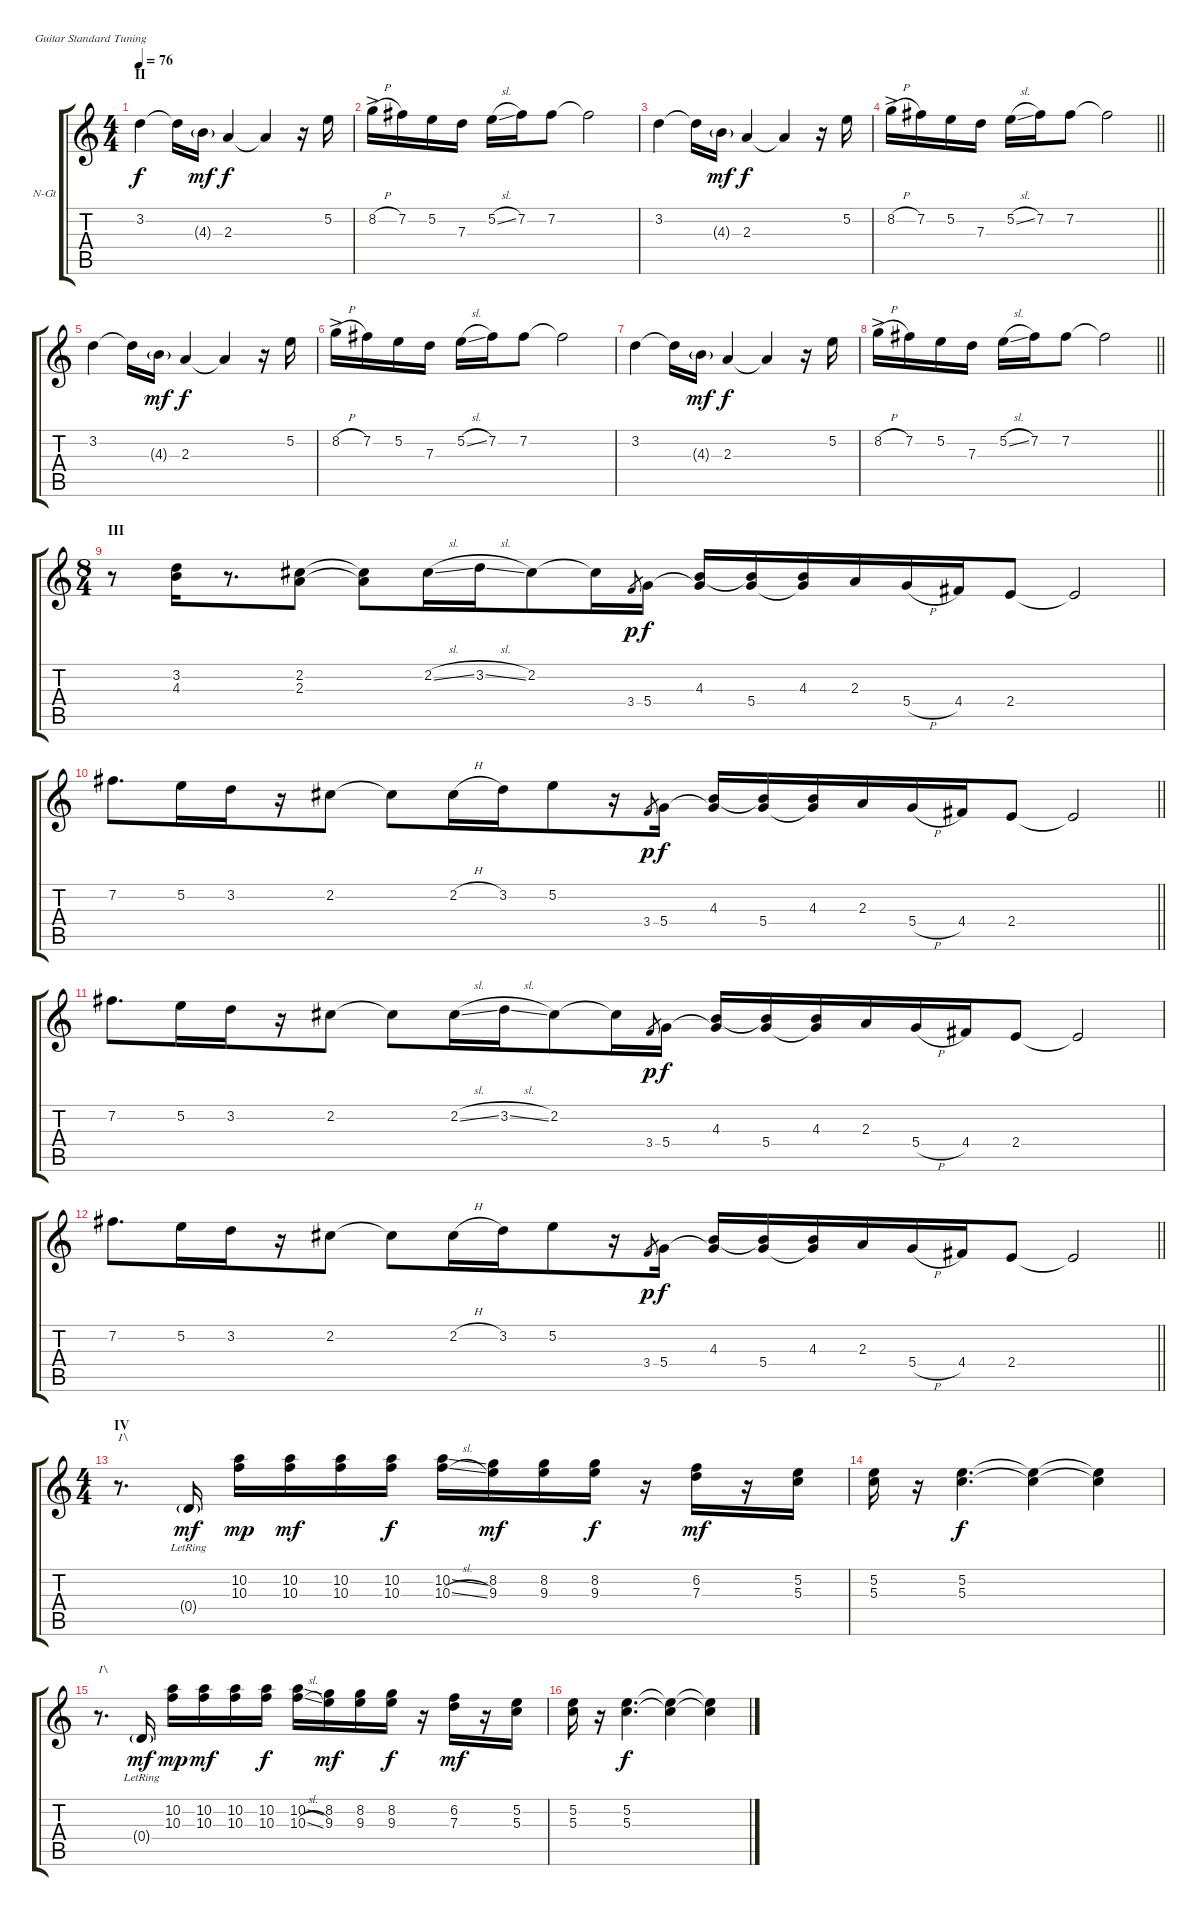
\bracketExtendMode groupsimilarinstruments
\firstSystemTrackNameOrientation horizontal
\otherSystemsTrackNameOrientation horizontal
\track ("Mikael Akerfeldt" "N-Gt") {instrument acousticguitarnylon}
\staff {score tabs}
\tuning (E4 B3 G3 D3 A2 E2)
\ts (4 4)
\beaming (8 2 2 2 2)
\section ("" "II")
\tempo 76
\clef g2
\ks c
3.2.4{dy f} 3.2{t}.16 4.3{g}.16{dy mf} 2.3.4{dy f} 2.3{t}.4 r.16 5.2.16 |
8.2{h ac}.16 7.2.16 5.2.16 7.3.16 5.2{sl}.16 7.2.16 7.2.8 7.2{t}.2 |
3.2.4 3.2{t}.16 4.3{g}.16{dy mf} 2.3.4{dy f} 2.3{t}.4 r.16 5.2.16 |
\barLineRight lightlight
8.2{h ac}.16 7.2.16 5.2.16 7.3.16 5.2{sl}.16 7.2.16 7.2.8 7.2{t}.2 |
3.2.4 3.2{t}.16 4.3{g}.16{dy mf} 2.3.4{dy f} 2.3{t}.4 r.16 5.2.16 |
8.2{h ac}.16 7.2.16 5.2.16 7.3.16 5.2{sl}.16 7.2.16 7.2.8 7.2{t}.2 |
3.2.4 3.2{t}.16 4.3{g}.16{dy mf} 2.3.4{dy f} 2.3{t}.4 r.16 5.2.16 |
\barLineRight lightlight
8.2{h ac}.16 7.2.16 5.2.16 7.3.16 5.2{sl}.16 7.2.16 7.2.8 7.2{t}.2 |
\ts (8 4)
\beaming (8 4 4 4 4)
\section ("" "III")
r.8 (3.2 4.3).16 r.8{d} (2.2 2.3).8 (2.2{t} 2.3{t}).8 2.2{sl}.16 3.2{sl}.16 2.2.8 2.2{t}.16 3.4.8{gr dy p} 5.4.16{dy f} (4.3 5.4{t}).16 (4.3{t} 5.4).16 (4.3 5.4{t}).16 2.3.16 5.4{h}.16 4.4.16 2.4.8 2.4{t}.2 |
\barLineRight lightlight
7.2.8{d} 5.2.16 3.2.16 r.16 2.2.8 2.2{t}.8 2.2{h}.16 3.2.16 5.2.8 r.16 3.4.8{gr dy p} 5.4.16{dy f} (4.3 5.4{t}).16 (4.3{t} 5.4).16 (4.3 5.4{t}).16 2.3.16 5.4{h}.16 4.4.16 2.4.8 2.4{t}.2 |
7.2.8{d} 5.2.16 3.2.16 r.16 2.2.8 2.2{t}.8 2.2{sl}.16 3.2{sl}.16 2.2.8 2.2{t}.16 3.4.8{gr dy p} 5.4.16{dy f} (4.3 5.4{t}).16 (4.3{t} 5.4).16 (4.3 5.4{t}).16 2.3.16 5.4{h}.16 4.4.16 2.4.8 2.4{t}.2 |
\barLineRight lightlight
7.2.8{d} 5.2.16 3.2.16 r.16 2.2.8 2.2{t}.8 2.2{h}.16 3.2.16 5.2.8 r.16 3.4.8{gr dy p} 5.4.16{dy f} (4.3 5.4{t}).16 (4.3{t} 5.4).16 (4.3 5.4{t}).16 2.3.16 5.4{h}.16 4.4.16 2.4.8 2.4{t}.2 |
\ts (4 4)
\beaming (8 2 2 2 2)
\section ("" "IV")
r.8{d txt "I\\"} 0.4{g lr}.16{dy mf} (10.2 10.3).16{dy mp} (10.2 10.3).16{dy mf} (10.2 10.3).16 (10.2 10.3).16{dy f} (10.2{ss} 10.3{sl}).16 (8.2 9.3).16{dy mf} (8.2 9.3).16 (8.2 9.3).16{dy f} r.16 (6.2 7.3).16{dy mf} r.16 (5.2 5.3).16 |
(5.2 5.3).16 r.16 (5.2 5.3).4{d dy f} (5.2{t} 5.3{t}).4 (5.2{t} 5.3{t}).4 |
r.8{d txt "I\\"} 0.4{g lr}.16{dy mf} (10.2 10.3).16{dy mp} (10.2 10.3).16{dy mf} (10.2 10.3).16 (10.2 10.3).16{dy f} (10.2{ss} 10.3{sl}).16 (8.2 9.3).16{dy mf} (8.2 9.3).16 (8.2 9.3).16{dy f} r.16 (6.2 7.3).16{dy mf} r.16 (5.2 5.3).16 |
(5.2 5.3).16 r.16 (5.2 5.3).4{d dy f} (5.2{t} 5.3{t}).4 (5.2{t} 5.3{t}).4
